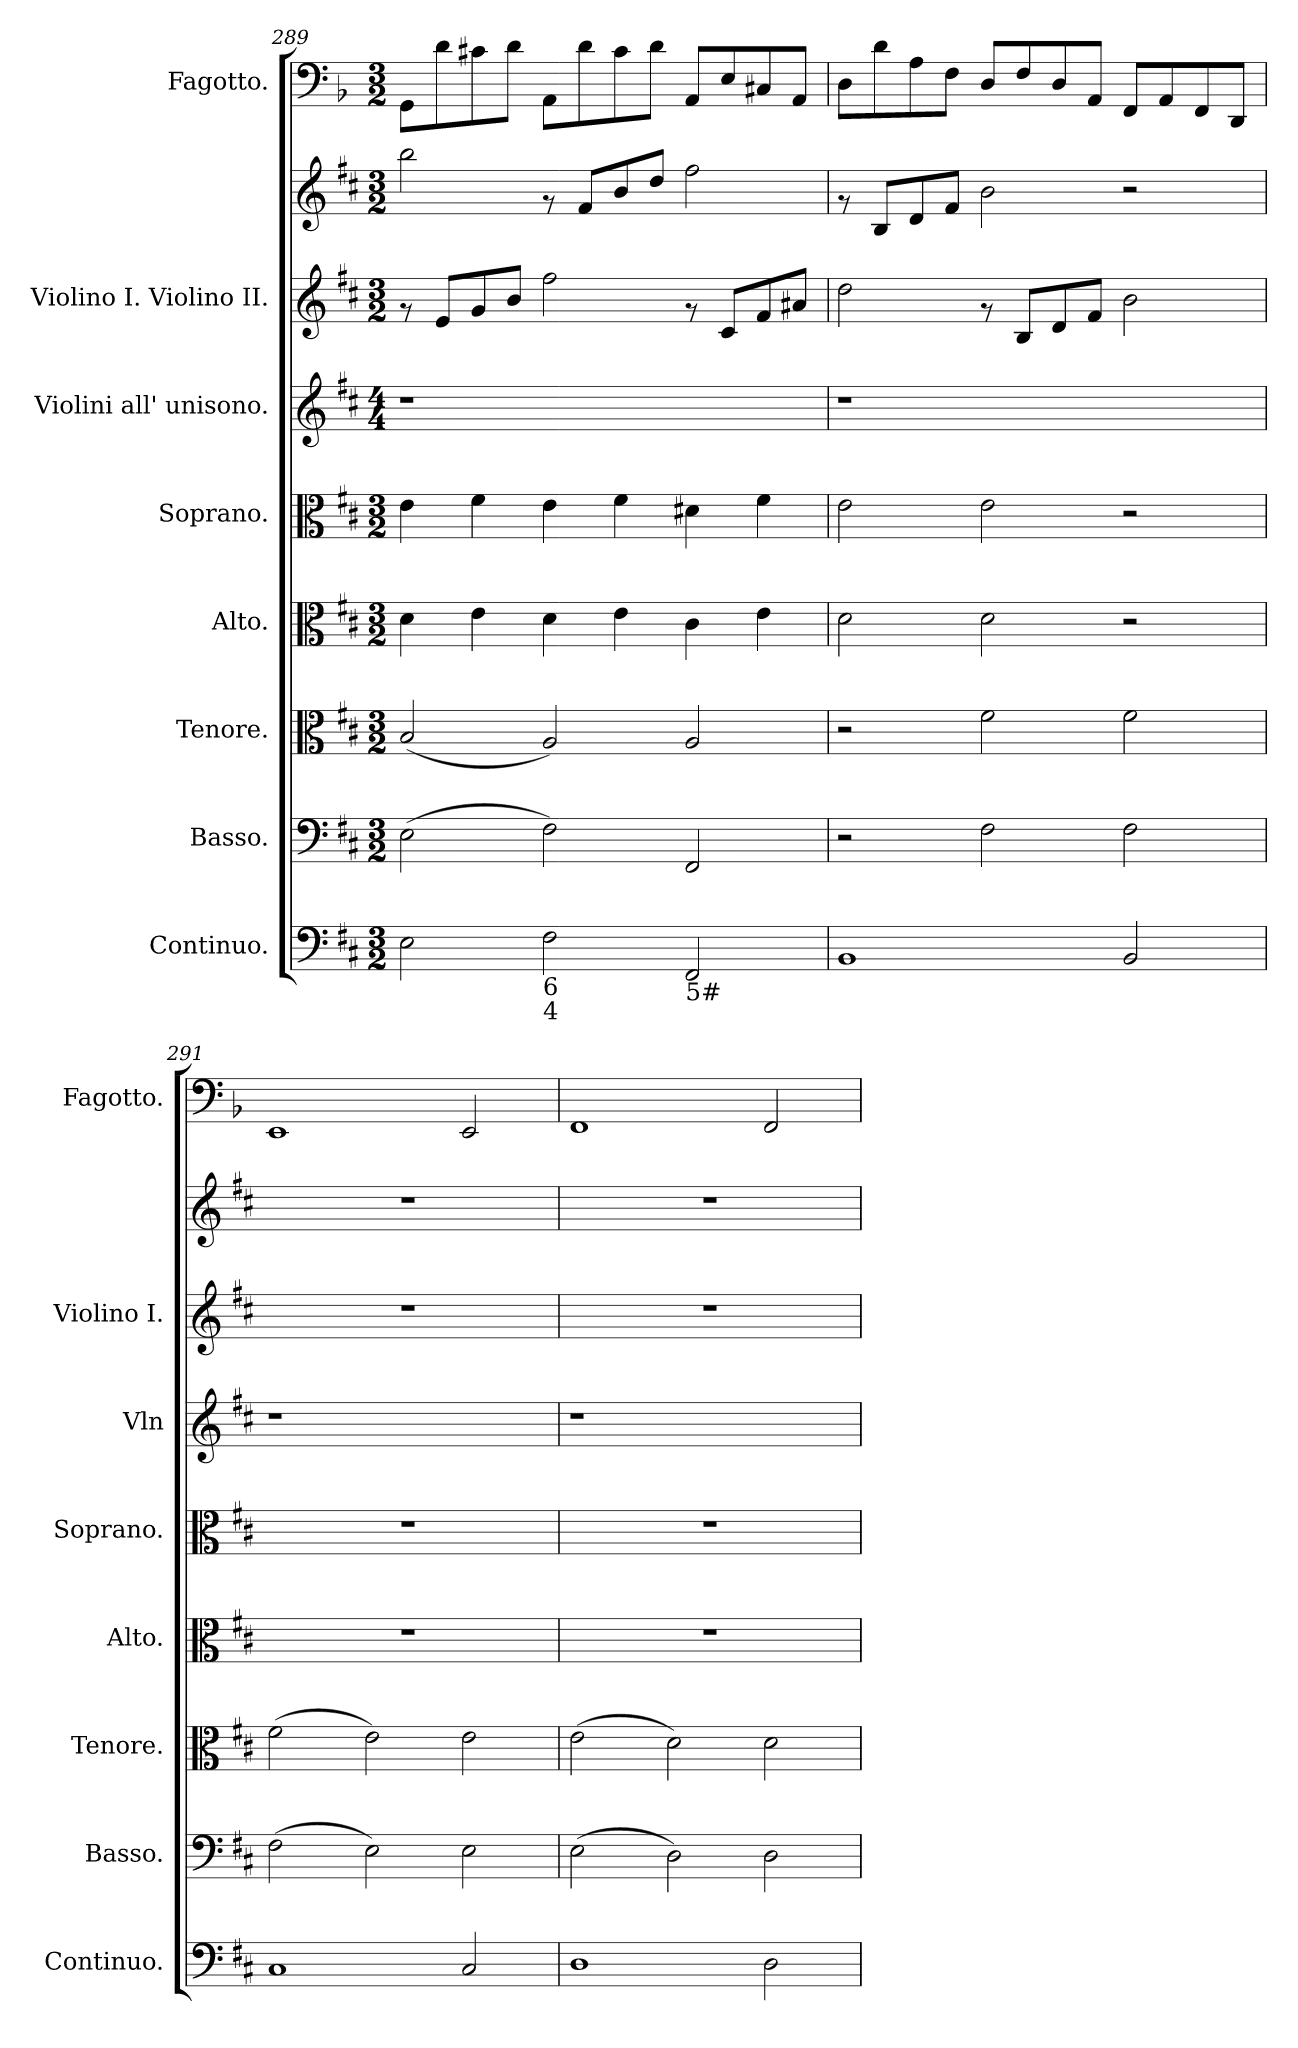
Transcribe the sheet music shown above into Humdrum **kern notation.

**kern	**kern	**kern	**kern	**kern	**kern	**kern	**kern	**kern
*part8	*part7	*part6	*part5	*part4	*part3	*part2	*part2	*part1
*staff9	*staff8	*staff7	*staff6	*staff5	*staff4	*staff3	*staff2	*staff1
*I"Continuo.	*I"Basso.	*I"Tenore.	*I"Alto.	*I"Soprano.	*I"Violini all' unisono.	*I"Violino I. Violino II.	*	*I"Fagotto.
*I'Continuo.	*I'Basso.	*I'Tenore.	*I'Alto.	*I'Soprano.	*I'Vln	*I'Violino I.	*	*I'Fagotto.
*clefF4	*clefF4	*clefC3	*clefC3	*clefC3	*clefG2	*clefG2	*clefG2	*clefF4
*	*	*	*	*	*	*	*	*ITrd2c3
*k[f#c#]	*k[f#c#]	*k[f#c#]	*k[f#c#]	*k[f#c#]	*k[f#c#]	*k[f#c#]	*k[f#c#]	*k[f#c#]
*D:	*D:	*D:	*D:	*D:	*D:	*D:	*D:	*D:
*M3/2	*M3/2	*M3/2	*M3/2	*M3/2	*M4/4	*M3/2	*M3/2	*M3/2
=289	=289	=289	=289	=289	=289	=289	=289	=289
2E\	(>2E\	(<2B/	4d\	4e\	1r	8rf	2bb\	8EE\L
.	.	.	.	.	.	8e/L	.	8B\
.	.	.	4e\	4f#\	.	8g/	.	8A#X\
.	.	.	.	.	.	8b/J	.	8B\J
!LO:TX:b:t=6	!	!	!	!	!	!	!	!
!LO:TX:b:t=4	!	!	!	!	!	!	!	!
2F#\	2F#\)	2A/)	4d\	4e\	.	2ff#\	8rf	8FF#\L
.	.	.	.	.	.	.	8f#/L	8B\
.	.	.	4e\	4f#\	.	.	8b/	8A#\
.	.	.	.	.	.	.	8dd/J	8B\J
!LO:TX:b:t=5#	!	!	!	!	!	!	!	!
2FF#/	2FF#/	2A/	4c#\	4d#X\	2ryy	8rf	2ff#\	8FF#/L
.	.	.	.	.	.	8c#/L	.	8C#/
.	.	.	4e\	4f#\	.	8f#/	.	8AA#X/
.	.	.	.	.	.	8a#X/J	.	8FF#/J
=290!	=290!	=290!	=290!	=290!	=290!	=290!	=290!	=290!
1BB	2r	2r	2d\	2e\	1r	2dd\	8rf	8BB\L
.	.	.	.	.	.	.	8B/L	8B\
.	.	.	.	.	.	.	8d/	8F#\
.	.	.	.	.	.	.	8f#/J	8D\J
.	2F#\	2f#\	2d\	2e\	.	8rf	2b\	8BB/L
.	.	.	.	.	.	8B/L	.	8D/
.	.	.	.	.	.	8d/	.	8BB/
.	.	.	.	.	.	8f#/J	.	8FF#/J
2BB/	2F#\	2f#\	2r	2r	2ryy	2b\	2r	8DD/L
.	.	.	.	.	.	.	.	8FF#/
.	.	.	.	.	.	.	.	8DD/
.	.	.	.	.	.	.	.	8BBB/J
!!LO:LB:g=z
=291!	=291!	=291!	=291!	=291!	=291!	=291!	=291!	=291!
1C#	(>2F#\	(>2f#\	1.r	1.r	1r	1.r	1.r	1CC#
.	2E\)	2e\)	.	.	.	.	.	.
2C#/	2E\	2e\	.	.	2ryy	.	.	2CC#/
=292!	=292!	=292!	=292!	=292!	=292!	=292!	=292!	=292!
1D	(>2E\	(>2e\	1.r	1.r	1r	1.r	1.r	1DD
.	2D\)	2d\)	.	.	.	.	.	.
2D\	2D\	2d\	.	.	2ryy	.	.	2DD/
=!	=!	=!	=!	=!	=!	=!	=!	=!
*-	*-	*-	*-	*-	*-	*-	*-	*-
